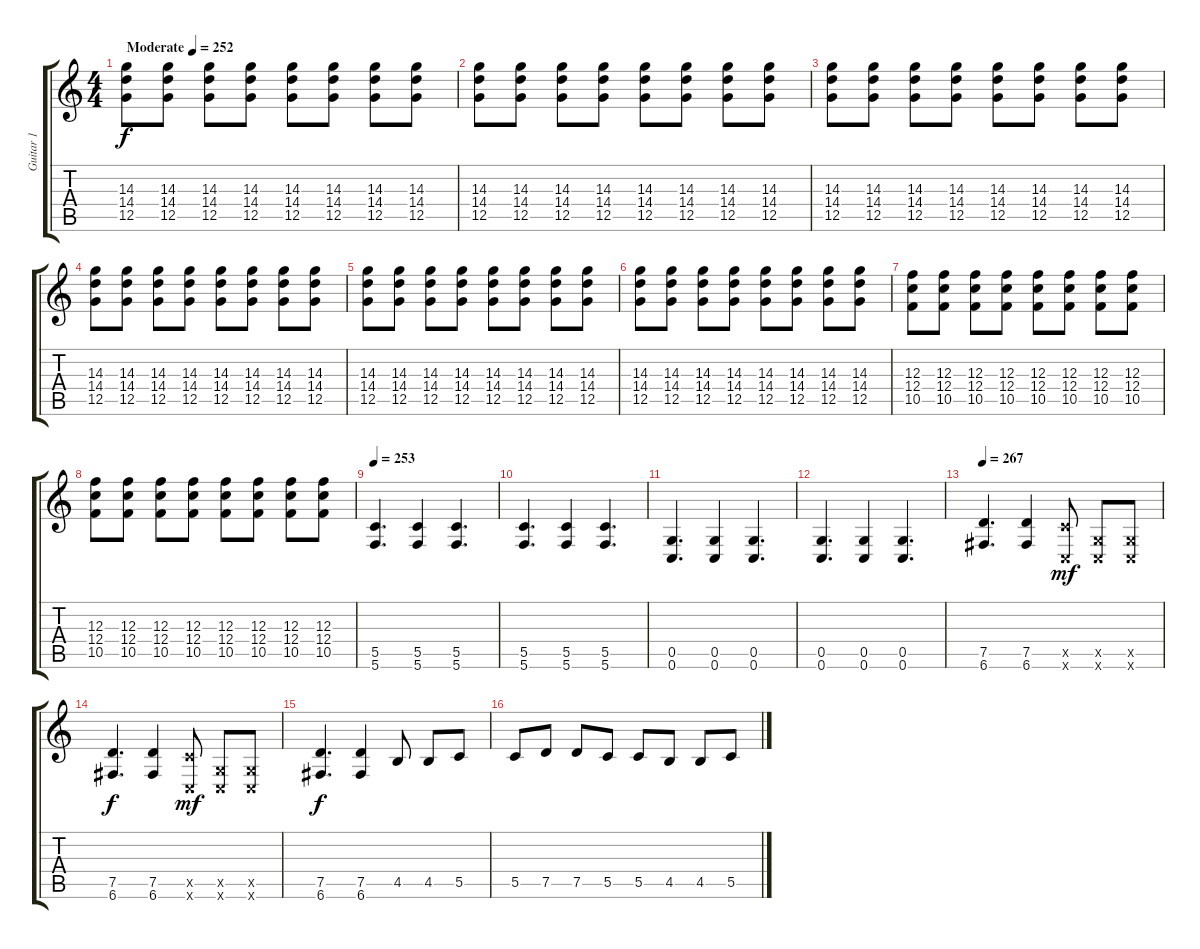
\track ("Guitar 1" "Guitar 1") {instrument overdrivenguitar}
\staff {score tabs}
\tuning (D4 A3 F3 C3 G2 C2) {hide}
\ts (4 4)
\tempo (252 "Moderate")
\clef g2
\ks c
(14.3 14.4 12.5).8{dy f instrument overdrivenguitar} (14.3 14.4 12.5).8 (14.3 14.4 12.5).8 (14.3 14.4 12.5).8 (14.3 14.4 12.5).8 (14.3 14.4 12.5).8 (14.3 14.4 12.5).8 (14.3 14.4 12.5).8 |
(14.3 14.4 12.5).8 (14.3 14.4 12.5).8 (14.3 14.4 12.5).8 (14.3 14.4 12.5).8 (14.3 14.4 12.5).8 (14.3 14.4 12.5).8 (14.3 14.4 12.5).8 (14.3 14.4 12.5).8 |
(14.3 14.4 12.5).8 (14.3 14.4 12.5).8 (14.3 14.4 12.5).8 (14.3 14.4 12.5).8 (14.3 14.4 12.5).8 (14.3 14.4 12.5).8 (14.3 14.4 12.5).8 (14.3 14.4 12.5).8 |
(14.3 14.4 12.5).8 (14.3 14.4 12.5).8 (14.3 14.4 12.5).8 (14.3 14.4 12.5).8 (14.3 14.4 12.5).8 (14.3 14.4 12.5).8 (14.3 14.4 12.5).8 (14.3 14.4 12.5).8 |
(14.3 14.4 12.5).8 (14.3 14.4 12.5).8 (14.3 14.4 12.5).8 (14.3 14.4 12.5).8 (14.3 14.4 12.5).8 (14.3 14.4 12.5).8 (14.3 14.4 12.5).8 (14.3 14.4 12.5).8 |
(14.3 14.4 12.5).8 (14.3 14.4 12.5).8 (14.3 14.4 12.5).8 (14.3 14.4 12.5).8 (14.3 14.4 12.5).8 (14.3 14.4 12.5).8 (14.3 14.4 12.5).8 (14.3 14.4 12.5).8 |
(12.3 12.4 10.5).8 (12.3 12.4 10.5).8 (12.3 12.4 10.5).8 (12.3 12.4 10.5).8 (12.3 12.4 10.5).8 (12.3 12.4 10.5).8 (12.3 12.4 10.5).8 (12.3 12.4 10.5).8 |
(12.3 12.4 10.5).8 (12.3 12.4 10.5).8 (12.3 12.4 10.5).8 (12.3 12.4 10.5).8 (12.3 12.4 10.5).8 (12.3 12.4 10.5).8 (12.3 12.4 10.5).8 (12.3 12.4 10.5).8 |
\tempo 253
(5.5 5.6).4{d} (5.5 5.6).4 (5.5 5.6).4{d} |
(5.5 5.6).4{d} (5.5 5.6).4 (5.5 5.6).4{d} |
(0.5 0.6).4{d} (0.5 0.6).4 (0.5 0.6).4{d} |
(0.5 0.6).4{d} (0.5 0.6).4 (0.5 0.6).4{d} |
\tempo 267
(7.5 6.6).4{d} (7.5 6.6).4 (5.5{x} 0.6{x}).8{dy mf} (0.5{x} 0.6{x}).8 (0.5{x} 0.6{x}).8 |
(7.5 6.6).4{d dy f} (7.5 6.6).4 (5.5{x} 0.6{x}).8{dy mf} (0.5{x} 0.6{x}).8 (0.5{x} 0.6{x}).8 |
(7.5 6.6).4{d dy f} (7.5 6.6).4 4.5.8 4.5.8 5.5.8 |
5.5.8 7.5.8 7.5.8 5.5.8 5.5.8 4.5.8 4.5.8 5.5.8
